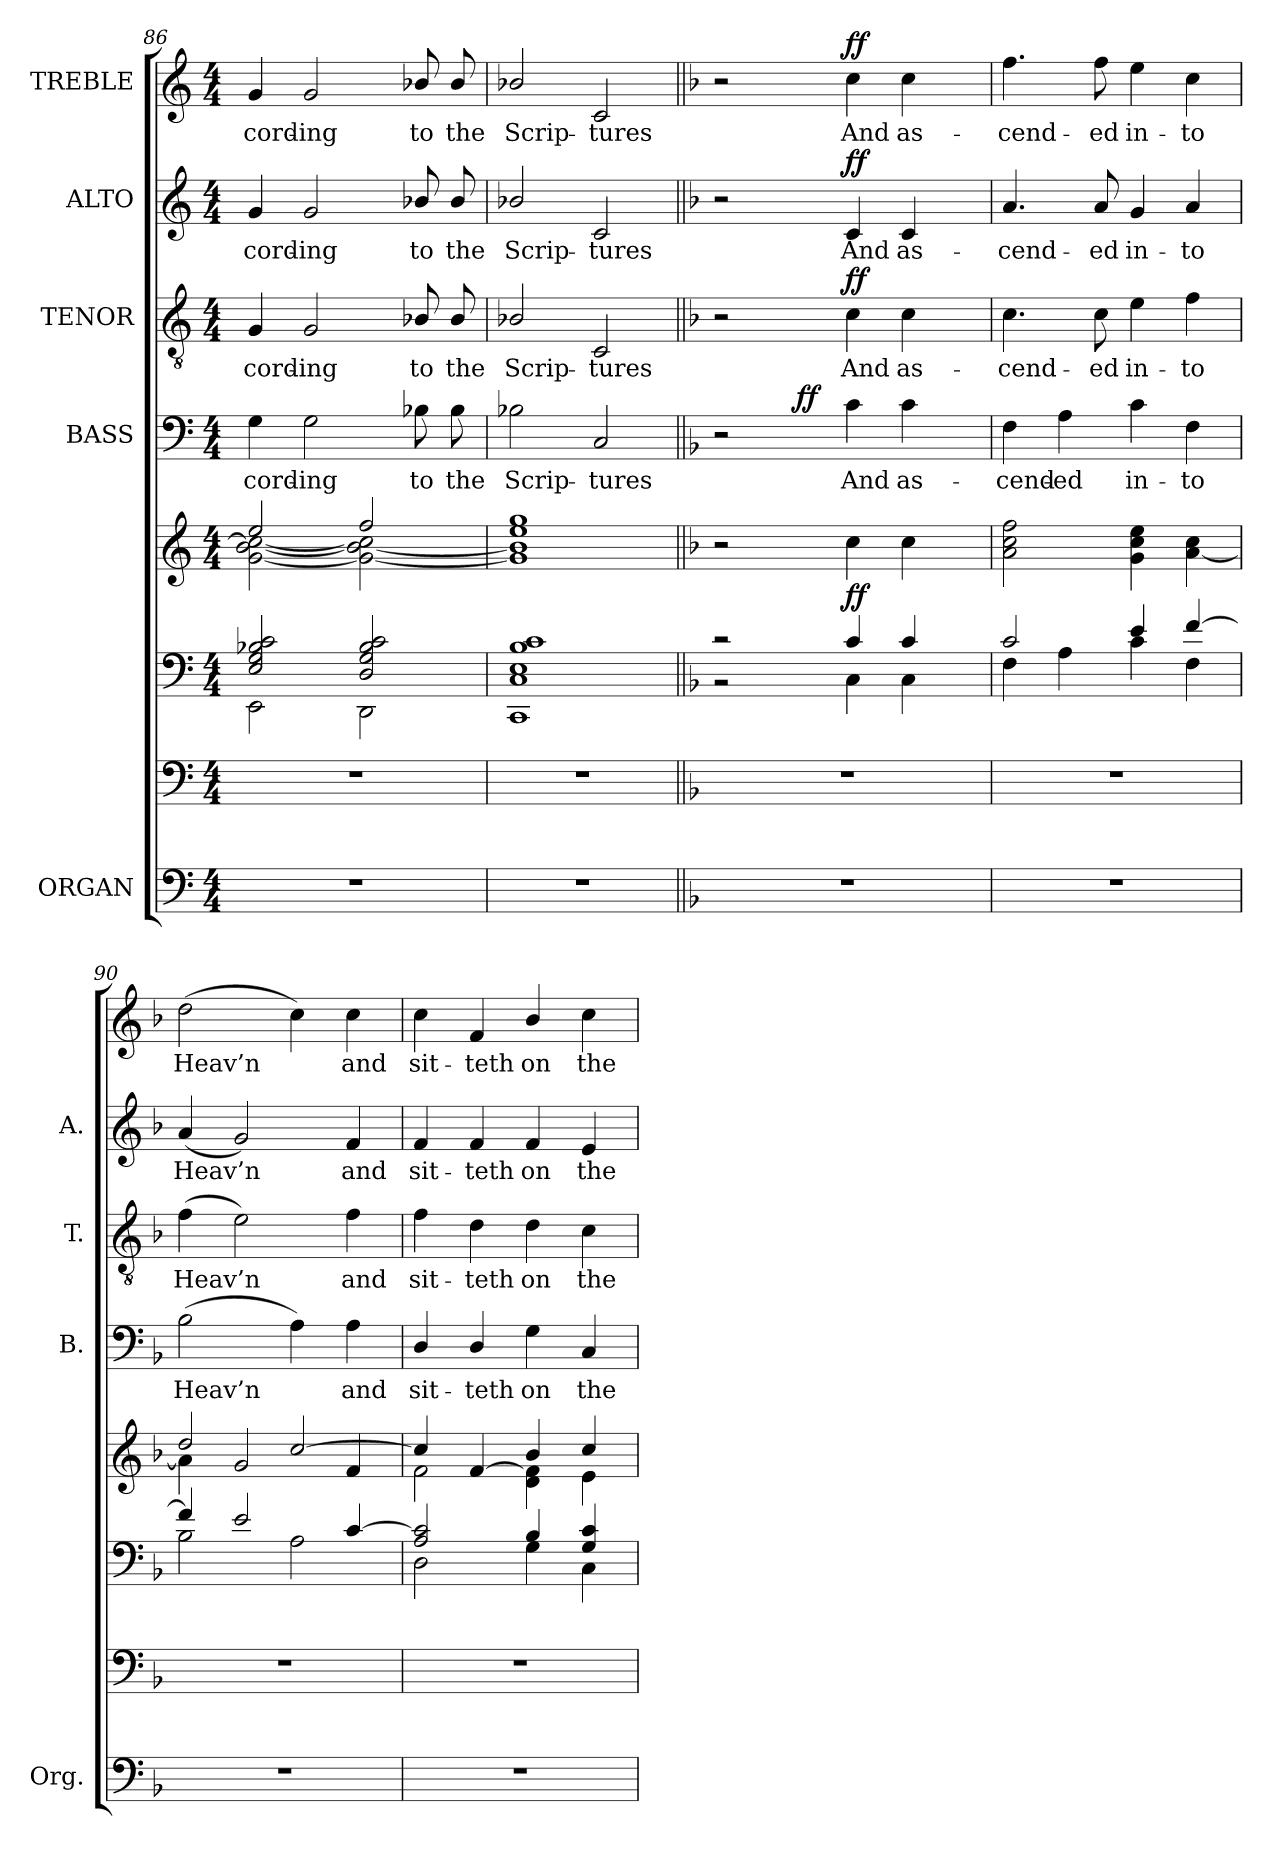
**kern	**kern	**kern	**kern	**dynam	**kern	**text	**dynam	**kern	**text	**dynam	**kern	**text	**dynam	**kern	**text	**dynam
*part5	*part5	*part5	*part5	*part5	*part4	*part4	*part4	*part3	*part3	*part3	*part2	*part2	*part2	*part1	*part1	*part1
*staff8	*staff7	*staff6	*staff5	*staff5/6/7/8	*staff4	*staff4	*staff4	*staff3	*staff3	*staff3	*staff2	*staff2	*staff2	*staff1	*staff1	*staff1
*I"ORGAN	*	*	*	*	*I"BASS	*	*	*I"TENOR	*	*	*I"ALTO	*	*	*I"TREBLE	*	*
*I'Org.	*	*	*	*	*I'B.	*	*	*I'T.	*	*	*I'A.	*	*	*	*	*
*clefF4	*clefF4	*clefF4	*clefG2	*	*clefF4	*	*	*clefGv2	*	*	*clefG2	*	*	*clefG2	*	*
*	*	*	*	*	*	*	*	*ITrd7c12	*	*	*	*	*	*	*	*
*k[]	*k[]	*k[]	*k[]	*	*k[]	*	*	*k[]	*	*	*k[]	*	*	*k[]	*	*
*C:	*C:	*C:	*C:	*	*C:	*	*	*C:	*	*	*C:	*	*	*C:	*	*
*M4/4	*M4/4	*M4/4	*M4/4	*	*M4/4	*	*	*M4/4	*	*	*M4/4	*	*	*M4/4	*	*
=86	=86	=86	=86	=86	=86	=86	=86	=86	=86	=86	=86	=86	=86	=86	=86	=86
*	*	*^	*^	*	*	*	*	*	*	*	*	*	*	*	*	*
!	!	!	!	!	!	!	!	!LO:LY:b:color=#000000	!	!	!	!	!	!	!	!	!	!
!	!	!	!	!	!	!	!	!	!	!	!LO:LY:b:color=#000000	!	!	!	!	!	!	!
!	!	!	!	!	!	!	!	!	!	!	!	!	!	!LO:LY:b:color=#000000	!	!	!	!
!	!	!	!	!	!	!	!	!	!	!	!	!	!	!	!	!	!LO:LY:b:color=#000000	!
1r	1r	2Ei/ 2Gi 2B-Xi 2ci	2EEi\	2eei/	[2gi\ [2bi 2cci_	.	4Gi\	-cord-	.	4GGi/	-cord-	.	4gi/	-cord-	.	4gi/	-cord-	.
!	!	!	!	!	!	!	!	!LO:LY:b:color=#000000	!	!	!	!	!	!	!	!	!	!
!	!	!	!	!	!	!	!	!	!	!	!LO:LY:b:color=#000000	!	!	!	!	!	!	!
!	!	!	!	!	!	!	!	!	!	!	!	!	!	!LO:LY:b:color=#000000	!	!	!	!
!	!	!	!	!	!	!	!	!	!	!	!	!	!	!	!	!	!LO:LY:b:color=#000000	!
.	.	.	.	.	.	.	2Gi\	-ing	.	2GGi/	-ing	.	2gi/	-ing	.	2gi/	-ing	.
.	.	2Di/ 2Gi 2B-i 2ci	2DDi\	2ffi/	2gi\_ 2bi_ 2cci]	.	.	.	.	.	.	.	.	.	.	.	.	.
!	!	!	!	!	!	!	!	!LO:LY:b:color=#000000	!	!	!	!	!	!	!	!	!	!
!	!	!	!	!	!	!	!	!	!	!	!LO:LY:b:color=#000000	!	!	!	!	!	!	!
!	!	!	!	!	!	!	!	!	!	!	!	!	!	!LO:LY:b:color=#000000	!	!	!	!
!	!	!	!	!	!	!	!	!	!	!	!	!	!	!	!	!	!LO:LY:b:color=#000000	!
.	.	.	.	.	.	.	8B-Xi\	to	.	8BB-Xi/	to	.	8b-Xi/	to	.	8b-Xi/	to	.
!	!	!	!	!	!	!	!	!LO:LY:b:color=#000000	!	!	!	!	!	!	!	!	!	!
!	!	!	!	!	!	!	!	!	!	!	!LO:LY:b:color=#000000	!	!	!	!	!	!	!
!	!	!	!	!	!	!	!	!	!	!	!	!	!	!LO:LY:b:color=#000000	!	!	!	!
!	!	!	!	!	!	!	!	!	!	!	!	!	!	!	!	!	!LO:LY:b:color=#000000	!
.	.	.	.	.	.	.	8B-i\	the	.	8BB-i/	the	.	8b-i/	the	.	8b-i/	the	.
*	*	*	*	*v	*v	*	*	*	*	*	*	*	*	*	*	*	*	*
=87	=87	=87	=87	=87	=87	=87	=87	=87	=87	=87	=87	=87	=87	=87	=87	=87	=87
!	!	!	!	!	!	!	!LO:LY:b:color=#000000	!	!	!	!	!	!	!	!	!	!
!	!	!	!	!	!	!	!	!	!	!LO:LY:b:color=#000000	!	!	!	!	!	!	!
!	!	!	!	!	!	!	!	!	!	!	!	!	!LO:LY:b:color=#000000	!	!	!	!
!	!	!	!	!	!	!	!	!	!	!	!	!	!	!	!	!LO:LY:b:color=#000000	!
1r	1r	1Ci 1Ei 1Bi 1ci	1CCi	1gi] 1bi] 1eei 1ggi	.	2B-Xi\	Scrip-	.	2BB-Xi/	Scrip-	.	2b-Xi/	Scrip-	.	2b-Xi/	Scrip-	.
!	!	!	!	!	!	!	!LO:LY:b:color=#000000	!	!	!	!	!	!	!	!	!	!
!	!	!	!	!	!	!	!	!	!	!LO:LY:b:color=#000000	!	!	!	!	!	!	!
!	!	!	!	!	!	!	!	!	!	!	!	!	!LO:LY:b:color=#000000	!	!	!	!
!	!	!	!	!	!	!	!	!	!	!	!	!	!	!	!	!LO:LY:b:color=#000000	!
.	.	.	.	.	.	2Ci/	-tures	.	2CCi/	-tures	.	2ci/	-tures	.	2ci/	-tures	.
=88||	=88||	=88||	=88||	=88||	=88||	=88||	=88||	=88||	=88||	=88||	=88||	=88||	=88||	=88||	=88||	=88||	=88||
*k[b-]	*k[b-]	*k[b-]	*	*k[b-]	*	*k[b-]	*	*	*k[b-]	*	*	*k[b-]	*	*	*k[b-]	*	*
*F:	*F:	*F:	*	*F:	*	*F:	*	*	*F:	*	*	*F:	*	*	*F:	*	*
*	*	*	*	*	*	*^	*	*	*	*	*	*	*	*	*	*	*
1r	1r	2r	2r	2r	.	2r	4ryy	.	.	2r	.	.	2r	.	.	2r	.	.
.	.	.	.	.	.	.	32ryy	.	.	.	.	.	.	.	.	.	.	.
.	.	.	.	.	.	.	64ryy	.	.	.	.	.	.	.	.	.	.	.
.	.	.	.	.	.	.	1024ryy	.	.	.	.	.	.	.	.	.	.	.
.	.	.	.	.	.	.	2ryy	.	ff	.	.	.	.	.	.	.	.	.
!	!	!	!	!	!	!	!	!LO:LY:b:color=#000000	!	!	!	!	!	!	!	!	!	!
!	!	!	!	!	!	!	!	!	!	!	!LO:LY:b:color=#000000	!	!	!	!	!	!	!
!	!	!	!	!	!	!	!	!	!	!	!	!	!	!LO:LY:b:color=#000000	!	!	!	!
!	!	!	!	!	!	!	!	!	!	!	!	!	!	!	!	!	!LO:LY:b:color=#000000	!
.	.	4ci/	4Ci\	4cci\	ff	4ci\	.	And	.	4Ci\	And	ff	4ci/	And	ff	4cci\	And	ff
!	!	!	!	!	!	!	!	!LO:LY:b:color=#000000	!	!	!	!	!	!	!	!	!	!
!	!	!	!	!	!	!	!	!	!	!	!LO:LY:b:color=#000000	!	!	!	!	!	!	!
!	!	!	!	!	!	!	!	!	!	!	!	!	!	!LO:LY:b:color=#000000	!	!	!	!
!	!	!	!	!	!	!	!	!	!	!	!	!	!	!	!	!	!LO:LY:b:color=#000000	!
.	.	4ci/	4Ci\	4cci\	.	4ci\	.	as-	.	4Ci\	as-	.	4ci/	as-	.	4cci\	as-	.
.	.	.	.	.	.	.	8ryy	.	.	.	.	.	.	.	.	.	.	.
.	.	.	.	.	.	.	16ryy	.	.	.	.	.	.	.	.	.	.	.
.	.	.	.	.	.	.	128...ryy	.	.	.	.	.	.	.	.	.	.	.
*	*	*	*	*	*	*v	*v	*	*	*	*	*	*	*	*	*	*	*
=89	=89	=89	=89	=89	=89	=89	=89	=89	=89	=89	=89	=89	=89	=89	=89	=89	=89
*	*	*	*	*	*	*^	*	*	*	*	*	*	*	*	*	*	*
!	!	!	!	!	!	!	!	!LO:LY:b:color=#000000	!	!	!	!	!	!	!	!	!	!
*	*	*	*	*	*	*v	*v	*	*	*	*	*	*	*	*	*	*	*
*	*	*	*	*	*	*^	*	*	*	*	*	*	*	*	*	*	*
!	!	!	!	!	!	!	!	!	!	!	!LO:LY:b:color=#000000	!	!	!	!	!	!	!
*	*	*	*	*	*	*v	*v	*	*	*	*	*	*	*	*	*	*	*
*	*	*	*	*	*	*^	*	*	*	*	*	*	*	*	*	*	*
!	!	!	!	!	!	!	!	!	!	!	!	!	!	!LO:LY:b:color=#000000	!	!	!	!
*	*	*	*	*	*	*v	*v	*	*	*	*	*	*	*	*	*	*	*
*	*	*	*	*	*	*^	*	*	*	*	*	*	*	*	*	*	*
!	!	!	!	!	!	!	!	!	!	!	!	!	!	!	!	!	!LO:LY:b:color=#000000	!
*	*	*	*	*	*	*v	*v	*	*	*	*	*	*	*	*	*	*	*
1r	1r	2ci/	4Fi\	2ai\ 2cci 2ffi	.	4Fi\	-cend-	.	4.Ci\	-cend-	.	4.ai/	-cend-	.	4.ffi\	-cend-	.
!	!	!	!	!	!	!	!LO:LY:b:color=#000000	!	!	!	!	!	!	!	!	!	!
.	.	.	4Ai\	.	.	4Ai\	-ed	.	.	.	.	.	.	.	.	.	.
!	!	!	!	!	!	!	!	!	!	!LO:LY:b:color=#000000	!	!	!	!	!	!	!
!	!	!	!	!	!	!	!	!	!	!	!	!	!LO:LY:b:color=#000000	!	!	!	!
!	!	!	!	!	!	!	!	!	!	!	!	!	!	!	!	!LO:LY:b:color=#000000	!
.	.	.	.	.	.	.	.	.	8Ci\	-ed	.	8ai/	-ed	.	8ffi\	-ed	.
!	!	!	!	!	!	!	!LO:LY:b:color=#000000	!	!	!	!	!	!	!	!	!	!
!	!	!	!	!	!	!	!	!	!	!LO:LY:b:color=#000000	!	!	!	!	!	!	!
!	!	!	!	!	!	!	!	!	!	!	!	!	!LO:LY:b:color=#000000	!	!	!	!
!	!	!	!	!	!	!	!	!	!	!	!	!	!	!	!	!LO:LY:b:color=#000000	!
.	.	4ei/	4ci\	4gi\ 4cci 4eei	.	4ci\	in-	.	4Ei\	in-	.	4gi/	in-	.	4eei\	in-	.
!	!	!	!	!	!	!	!LO:LY:b:color=#000000	!	!	!	!	!	!	!	!	!	!
!	!	!	!	!	!	!	!	!	!	!LO:LY:b:color=#000000	!	!	!	!	!	!	!
!	!	!	!	!	!	!	!	!	!	!	!	!	!LO:LY:b:color=#000000	!	!	!	!
!	!	!	!	!	!	!	!	!	!	!	!	!	!	!	!	!LO:LY:b:color=#000000	!
.	.	[4fi/	4Fi\	[4ai\ 4cci	.	4Fi\	-to	.	4Fi\	-to	.	4ai/	-to	.	4cci\	-to	.
=90	=90	=90	=90	=90	=90	=90	=90	=90	=90	=90	=90	=90	=90	=90	=90	=90	=90
*	*	*	*	*^	*	*	*	*	*	*	*	*	*	*	*	*	*
!	!	!	!	!	!	!	!	!LO:LY:b:color=#000000	!	!	!	!	!	!	!	!	!	!
!	!	!	!	!	!	!	!	!	!	!	!LO:LY:b:color=#000000	!	!	!	!	!	!	!
!	!	!	!	!	!	!	!	!	!	!	!	!	!	!LO:LY:b:color=#000000	!	!	!	!
!	!	!	!	!	!	!	!	!	!	!	!	!	!	!	!	!	!LO:LY:b:color=#000000	!
1r	1r	4fi/]	2B-i\	2ddi/	4ai\]	.	(2B-i\	Heav’n	.	(4Fi\	Heav’n	.	(4ai/	Heav’n	.	(2ddi\	Heav’n	.
.	.	2ei/	.	.	2gi/	.	.	.	.	2Ei\)	.	.	2gi/)	.	.	.	.	.
.	.	.	2Ai\	[2cci/	.	.	4Ai\)	.	.	.	.	.	.	.	.	4cci\)	.	.
!	!	!	!	!	!	!	!	!LO:LY:b:color=#000000	!	!	!	!	!	!	!	!	!	!
!	!	!	!	!	!	!	!	!	!	!	!LO:LY:b:color=#000000	!	!	!	!	!	!	!
!	!	!	!	!	!	!	!	!	!	!	!	!	!	!LO:LY:b:color=#000000	!	!	!	!
!	!	!	!	!	!	!	!	!	!	!	!	!	!	!	!	!	!LO:LY:b:color=#000000	!
.	.	[4ci/	.	.	4fi/	.	4Ai\	and	.	4Fi\	and	.	4fi/	and	.	4cci\	and	.
=91	=91	=91	=91	=91	=91	=91	=91	=91	=91	=91	=91	=91	=91	=91	=91	=91	=91	=91
!	!	!	!	!	!	!	!	!LO:LY:b:color=#000000	!	!	!	!	!	!	!	!	!	!
!	!	!	!	!	!	!	!	!	!	!	!LO:LY:b:color=#000000	!	!	!	!	!	!	!
!	!	!	!	!	!	!	!	!	!	!	!	!	!	!LO:LY:b:color=#000000	!	!	!	!
!	!	!	!	!	!	!	!	!	!	!	!	!	!	!	!	!	!LO:LY:b:color=#000000	!
1r	1r	2Ai/ 2ci]	2Di\	4cci/]	2fi\	.	4Di/	sit-	.	4Fi\	sit-	.	4fi/	sit-	.	4cci\	sit-	.
!	!	!	!	!	!	!	!	!LO:LY:b:color=#000000	!	!	!	!	!	!	!	!	!	!
!	!	!	!	!	!	!	!	!	!	!	!LO:LY:b:color=#000000	!	!	!	!	!	!	!
!	!	!	!	!	!	!	!	!	!	!	!	!	!	!LO:LY:b:color=#000000	!	!	!	!
!	!	!	!	!	!	!	!	!	!	!	!	!	!	!	!	!	!LO:LY:b:color=#000000	!
.	.	.	.	[4fi/	.	.	4Di/	-teth	.	4Di\	-teth	.	4fi/	-teth	.	4fi/	-teth	.
!	!	!	!	!	!	!	!	!LO:LY:b:color=#000000	!	!	!	!	!	!	!	!	!	!
!	!	!	!	!	!	!	!	!	!	!	!LO:LY:b:color=#000000	!	!	!	!	!	!	!
!	!	!	!	!	!	!	!	!	!	!	!	!	!	!LO:LY:b:color=#000000	!	!	!	!
!	!	!	!	!	!	!	!	!	!	!	!	!	!	!	!	!	!LO:LY:b:color=#000000	!
.	.	4B-i/	4Gi\	4b-i/	4di\ 4fi]	.	4Gi\	on	.	4Di\	on	.	4fi/	on	.	4b-i/	on	.
!	!	!	!	!	!	!	!	!LO:LY:b:color=#000000	!	!	!	!	!	!	!	!	!	!
!	!	!	!	!	!	!	!	!	!	!	!LO:LY:b:color=#000000	!	!	!	!	!	!	!
!	!	!	!	!	!	!	!	!	!	!	!	!	!	!LO:LY:b:color=#000000	!	!	!	!
!	!	!	!	!	!	!	!	!	!	!	!	!	!	!	!	!	!LO:LY:b:color=#000000	!
.	.	4Gi/ 4ci	4Ci\	4cci/	4ei\	.	4Ci/	the	.	4Ci\	the	.	4ei/	the	.	4cci\	the	.
*	*	*v	*v	*	*	*	*	*	*	*	*	*	*	*	*	*	*	*
*	*	*	*v	*v	*	*	*	*	*	*	*	*	*	*	*	*	*
=	=	=	=	=	=	=	=	=	=	=	=	=	=	=	=	=
*-	*-	*-	*-	*-	*-	*-	*-	*-	*-	*-	*-	*-	*-	*-	*-	*-
